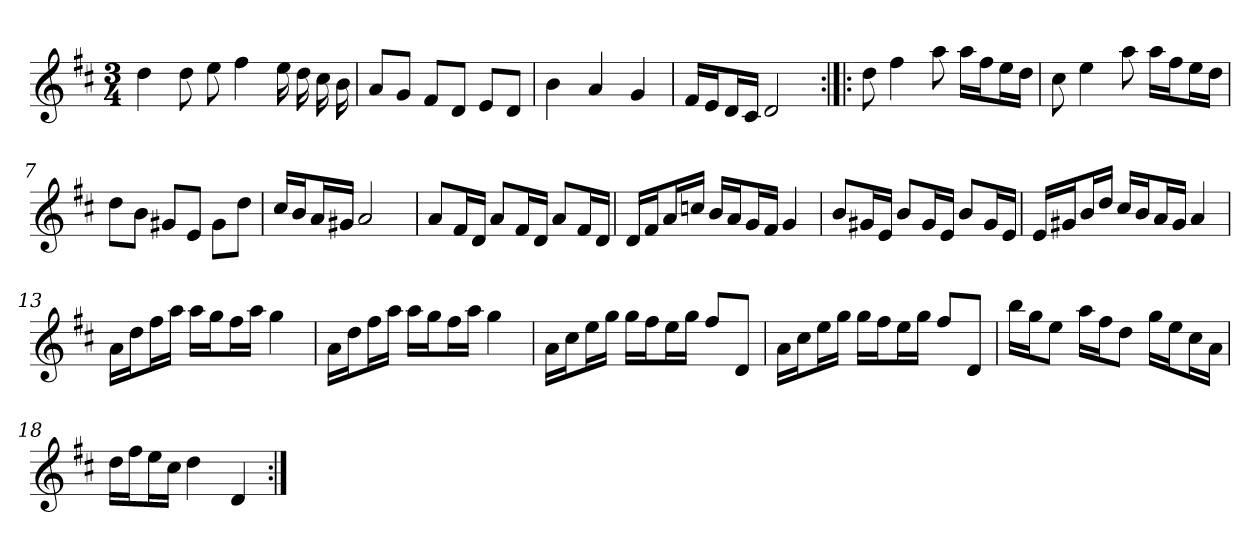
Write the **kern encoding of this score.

**kern
*part1
*staff1
*clefG2
*k[f#c#]
*D:
*M3/4
*MM120
=1
4dd
8dd
8ee
4ff#
16ee
16dd
16cc#
16b
=2
8a/L
8g/J
8f#/L
8d/J
8e/L
8d/J
=3
4b
4a
4g
=4
16f#/LL
16e/J
16d/L
16c#/JJ
2d
=5:|!|:
8dd
4ff#
8aa
16aa\LL
16ff#\J
16ee\L
16dd\JJ
=6
8cc#
4ee
8aa
16aa\LL
16ff#\J
16ee\L
16dd\JJ
=7
8dd\L
8b\J
8g#X/L
8e/J
8g#\L
8dd\J
=8
16cc#/LL
16b/J
16a/L
16g#X/JJ
2a
=9
8a/L
16f#/L
16d/JJ
8a/L
16f#/L
16d/JJ
8a/L
16f#/L
16d/JJ
=10
16d/LL
16f#/J
16a/L
16ccn/JJ
16b/LL
16a/J
16g/L
16f#/JJ
4g
=11
8b/L
16g#X/L
16e/JJ
8b/L
16g#/L
16e/JJ
8b/L
16g#/L
16e/JJ
=12
16e/LL
16g#X/J
16b/L
16dd/JJ
16cc#/LL
16b/J
16a/L
16g#/JJ
4a
=13
16a\LL
16dd\J
16ff#\L
16aa\JJ
16aa\LL
16gg\J
16ff#\L
16aa\JJ
4gg
=14
16a\LL
16dd\J
16ff#\L
16aa\JJ
16aa\LL
16gg\J
16ff#\L
16aa\JJ
4gg
=15
16a\LL
16cc#\J
16ee\L
16gg\JJ
16gg\LL
16ff#\J
16ee\L
16gg\JJ
8ff#/L
8d/J
=16
16a\LL
16cc#\J
16ee\L
16gg\JJ
16gg\LL
16ff#\J
16ee\L
16gg\JJ
8ff#/L
8d/J
=17
16bb\LL
16gg\J
8ee\J
16aa\LL
16ff#\J
8dd\J
16gg\LL
16ee\J
16cc#\L
16a\JJ
=18
16dd\LL
16ff#\J
16ee\L
16cc#\JJ
4dd
4d
=:|!
*-
